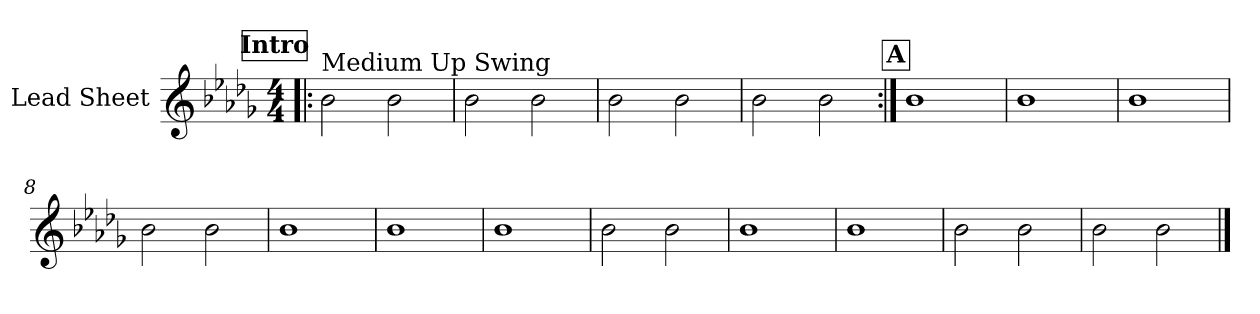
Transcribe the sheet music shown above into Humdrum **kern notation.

**kern
*part1
*staff1
*I"Lead Sheet
*clefG2
*k[b-e-a-d-g-]
*b-:
*M4/4
!!LO:REH:place=s1:a:fs=14:t=Intro
=1!|:
!LO:TX:a:t=Medium Up Swing
2b-\
2b-\
=2
2b-\
2b-\
=3
2b-\
2b-\
=4
2b-\
2b-\
!!LO:LB:g=z
!!LO:REH:place=s1:a:fs=14:t=A
=5:|!
1b-
=6
1b-
=7
1b-
=8
2b-\
2b-\
!!LO:LB:g=z
=9
1b-
=10
1b-
=11
1b-
=12
2b-\
2b-\
!!LO:LB:g=z
=13
1b-
=14
1b-
=15
2b-\
2b-\
=16
2b-\
2b-\
==
*-
